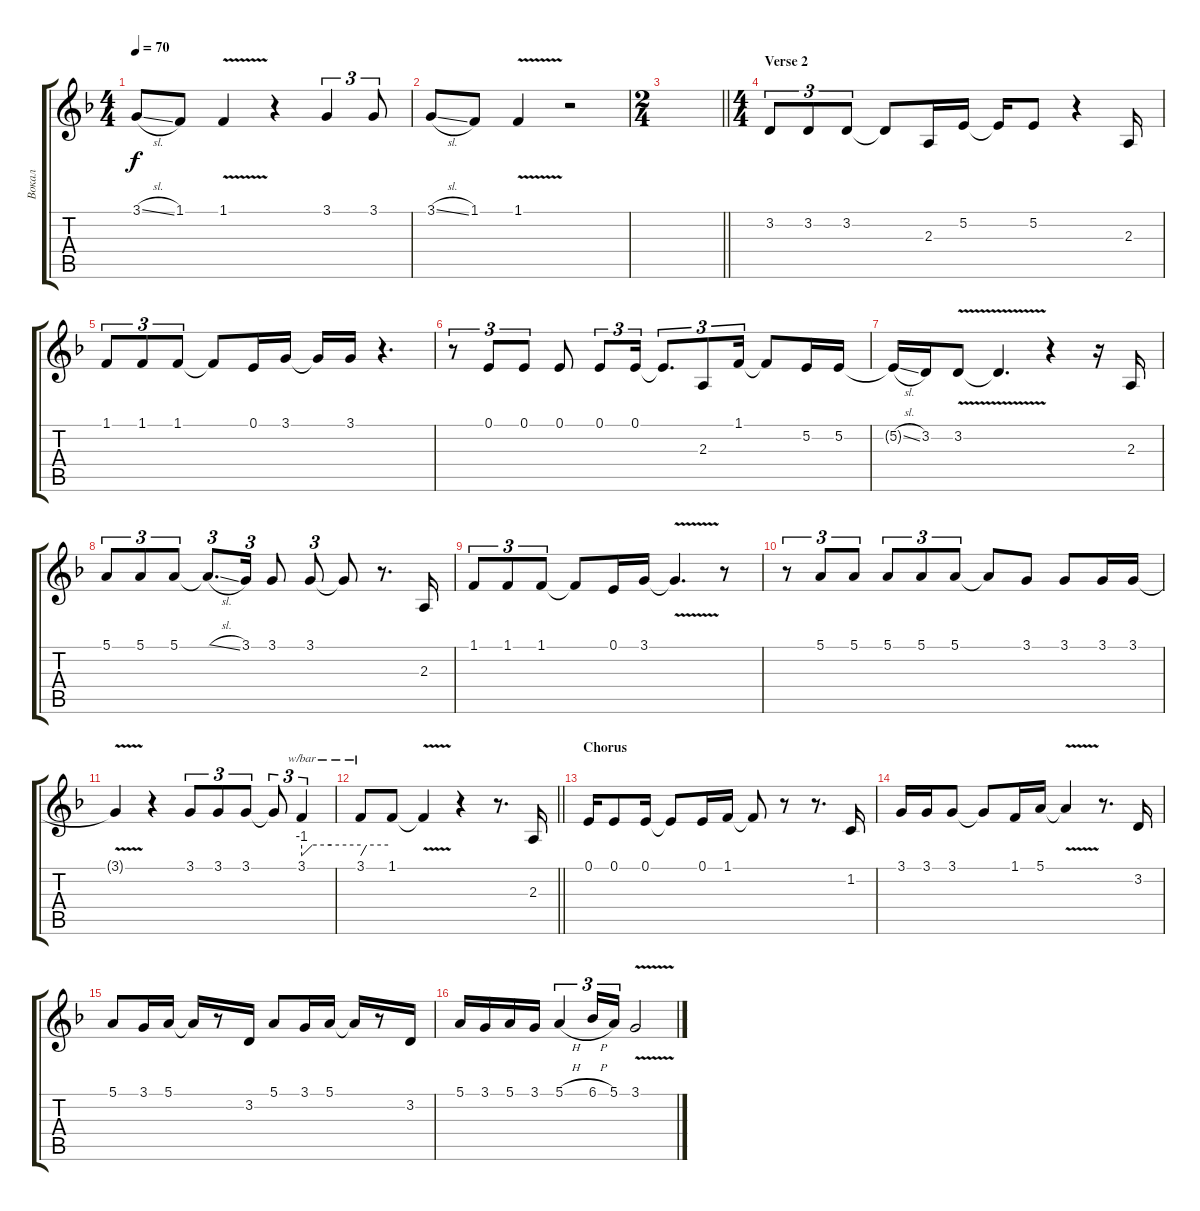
\track ("Вокал" "Вокал") {instrument trumpet}
\staff {score tabs}
\tuning (E4 B3 G3 D3 A2 E2) {hide}
\ts (4 4)
\tempo 70
\clef g2
\ks dminor
3.1{sl t}.8{dy f} 1.1.8 1.1{v}.4 r.4 3.1.4{tu (3 2)} 3.1.8{tu (3 2)} |
3.1{sl}.8 1.1.8 1.1{v}.4 r.2 |
\ts (2 4)
\barLineRight lightlight
|
\ts (4 4)
\section ("" "Verse 2")
3.2.8{tu (3 2)} 3.2.8{tu (3 2)} 3.2.8{tu (3 2)} 3.2{t}.8 2.3.16 5.2.16 5.2{t}.16 5.2.8 r.4 2.3.16 |
1.1.8{tu (3 2)} 1.1.8{tu (3 2)} 1.1.8{tu (3 2)} 1.1{t}.8 0.1.16 3.1.16 3.1{t}.16 3.1.16 r.4{d} |
r.8{tu (3 2)} 0.1.8{tu (3 2)} 0.1.8{tu (3 2)} 0.1.8 0.1.8{tu (3 2)} 0.1.16{tu (3 2)} 0.1{t}.8{d tu (3 2)} 2.3.8{tu (3 2)} 1.1.16{tu (3 2)} 1.1{t}.8 5.2.16 5.2.16 |
5.2{sl t}.16 3.2.16 3.2{v}.8 3.2{t}.4{d} r.4 r.16 2.3.16 |
5.1.8{tu (3 2)} 5.1.8{tu (3 2)} 5.1.8{tu (3 2)} 5.1{sl t}.8{d tu (3 2)} 3.1.16{tu (3 2)} 3.1.8 3.1.8{tu (3 2)} 3.1{t}.8 r.8{d} 2.3.16 |
1.1.8{tu (3 2)} 1.1.8{tu (3 2)} 1.1.8{tu (3 2)} 1.1{t}.8 0.1.16 3.1.16 3.1{v t}.4{d} r.8 |
r.8{tu (3 2)} 5.1.8{tu (3 2)} 5.1.8{tu (3 2)} 5.1.8{tu (3 2)} 5.1.8{tu (3 2)} 5.1.8{tu (3 2)} 5.1{t}.8 3.1.8 3.1.8 3.1.16 3.1.16 |
3.1{v t}.4 r.4 3.1.8{tu (3 2)} 3.1.8{tu (3 2)} 3.1.8{tu (3 2)} 3.1{t}.8{tu (3 2)} 3.1.4{tu (3 2) tbe (custom default 0 -4 11 0 30 0 60 0)} |
\barLineRight lightlight
3.1.8{tbe (custom default 0 -4 13 0 60 0)} 1.1.8 1.1{v t}.4 r.4 r.8{d} 2.3.16 |
\section ("" "Chorus")
0.1.16 0.1.8 0.1.16 0.1{t}.8 0.1.16 1.1.16 1.1{t}.8 r.8 r.8{d} 1.2.16 |
3.1.16 3.1.16 3.1.8 3.1{t}.8 1.1.16 5.1.16 5.1{v t}.4 r.8{d} 3.2.16 |
5.1.8 3.1.16 5.1.16 5.1{t}.16 r.8 3.2.16 5.1.8 3.1.16 5.1.16 5.1{t}.16 r.8 3.2.16 |
5.1.16 3.1.16 5.1.16 3.1.16 5.1{h}.4{tu (3 2)} 6.1{h}.16{tu (3 2)} 5.1.16{tu (3 2)} 3.1{v}.2
